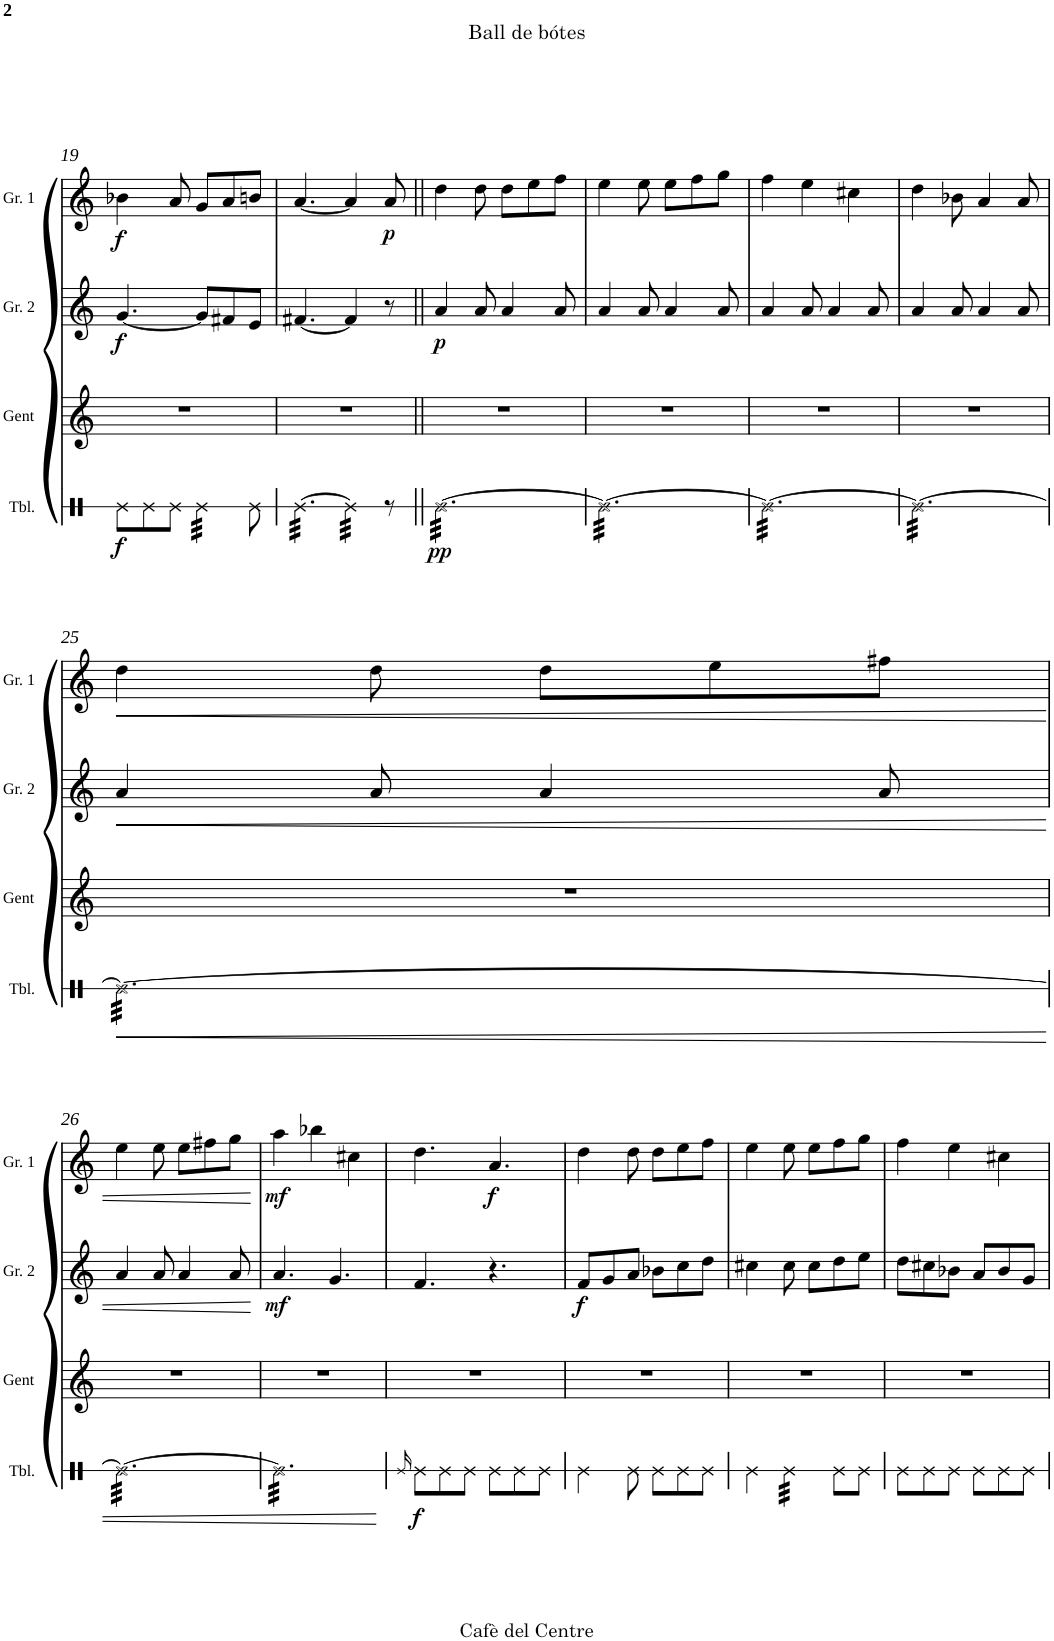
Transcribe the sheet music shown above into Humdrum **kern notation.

**kern	**dynam	**kern	**kern	**dynam	**kern	**dynam
*part4	*part4	*part3	*part2	*part2	*part1	*part1
*staff4	*staff4	*staff3	*staff2	*staff2	*staff1	*staff1
*I"Timbal	*	*I"Gent	*I"Gralla 2	*	*I"Gralla 1	*
*I'Tbl.	*	*I'Gent	*I'Gr. 2	*	*I'Gr. 1	*
!!LO:PB:g=z
*clefX	*	*clefG2	*clefG2	*	*clefG2	*
*k[]	*	*k[]	*k[]	*	*k[]	*
*M6/8	*	*M6/8	*M6/8	*	*M6/8	*
=19	=19	=19	=19	=19	=19	=19
!	!LO:DY:b	!	!	!LO:DY:b	!	!LO:DY:b
8Re\L	f	2.r	[4.g/	f	4b-X\	f
8Re\	.	.	.	.	.	.
8Re\J	.	.	.	.	8a/	.
*tremolo	*	*	*	*	*	*
32Re\LLL	.	.	8g/L]	.	8g/L	.
32Re\	.	.	.	.	.	.
32Re\	.	.	.	.	.	.
32Re\	.	.	.	.	.	.
32Re\	.	.	8f#X/	.	8a/	.
32Re\	.	.	.	.	.	.
32Re\	.	.	.	.	.	.
32Re\JJJ	.	.	.	.	.	.
*Xtremolo	*	*	*	*	*	*
8Re\	.	.	8e/J	.	8bn/J	.
=20	=20	=20	=20	=20	=20	=20
*tremolo	*	*	*	*	*	*
[32Re\LLL	.	2.r	[4.f#X/	.	[4.a/	.
32Re\	.	.	.	.	.	.
32Re\	.	.	.	.	.	.
32Re\	.	.	.	.	.	.
32Re\	.	.	.	.	.	.
32Re\	.	.	.	.	.	.
32Re\	.	.	.	.	.	.
32Re\	.	.	.	.	.	.
32Re\	.	.	.	.	.	.
32Re\	.	.	.	.	.	.
32Re\	.	.	.	.	.	.
32Re\JJJ	.	.	.	.	.	.
32Re\]LLL	.	.	4f#/]	.	4a/]	.
32Re\	.	.	.	.	.	.
32Re\	.	.	.	.	.	.
32Re\	.	.	.	.	.	.
32Re\	.	.	.	.	.	.
32Re\	.	.	.	.	.	.
32Re\	.	.	.	.	.	.
32Re\JJJ	.	.	.	.	.	.
!	!	!	!	!	!	!LO:DY:b
8r	.	.	8r	.	8a/	p
=21||	=21||	=21||	=21||	=21||	=21||	=21||
!	!LO:DY:b	!	!	!LO:DY:b	!	!
[32Re\LLL	pp	2.r	4a/	p	4dd\	.
32Re\	.	.	.	.	.	.
32Re\	.	.	.	.	.	.
32Re\	.	.	.	.	.	.
32Re\	.	.	.	.	.	.
32Re\	.	.	.	.	.	.
32Re\	.	.	.	.	.	.
32Re\	.	.	.	.	.	.
32Re\	.	.	8a/	.	8dd\	.
32Re\	.	.	.	.	.	.
32Re\	.	.	.	.	.	.
32Re\	.	.	.	.	.	.
32Re\	.	.	4a/	.	8dd\L	.
32Re\	.	.	.	.	.	.
32Re\	.	.	.	.	.	.
32Re\	.	.	.	.	.	.
32Re\	.	.	.	.	8ee\	.
32Re\	.	.	.	.	.	.
32Re\	.	.	.	.	.	.
32Re\	.	.	.	.	.	.
32Re\	.	.	8a/	.	8ff\J	.
32Re\	.	.	.	.	.	.
32Re\	.	.	.	.	.	.
32Re\JJJ	.	.	.	.	.	.
=22	=22	=22	=22	=22	=22	=22
32Re\LLL	.	2.r	4a/	.	4ee\	.
32Re\	.	.	.	.	.	.
32Re\	.	.	.	.	.	.
32Re\	.	.	.	.	.	.
32Re\	.	.	.	.	.	.
32Re\	.	.	.	.	.	.
32Re\	.	.	.	.	.	.
32Re\	.	.	.	.	.	.
32Re\	.	.	8a/	.	8ee\	.
32Re\	.	.	.	.	.	.
32Re\	.	.	.	.	.	.
32Re\	.	.	.	.	.	.
32Re\	.	.	4a/	.	8ee\L	.
32Re\	.	.	.	.	.	.
32Re\	.	.	.	.	.	.
32Re\	.	.	.	.	.	.
32Re\	.	.	.	.	8ff\	.
32Re\	.	.	.	.	.	.
32Re\	.	.	.	.	.	.
32Re\	.	.	.	.	.	.
32Re\	.	.	8a/	.	8gg\J	.
32Re\	.	.	.	.	.	.
32Re\	.	.	.	.	.	.
32Re\JJJ	.	.	.	.	.	.
=23	=23	=23	=23	=23	=23	=23
32Re\LLL	.	2.r	4a/	.	4ff\	.
32Re\	.	.	.	.	.	.
32Re\	.	.	.	.	.	.
32Re\	.	.	.	.	.	.
32Re\	.	.	.	.	.	.
32Re\	.	.	.	.	.	.
32Re\	.	.	.	.	.	.
32Re\	.	.	.	.	.	.
32Re\	.	.	8a/	.	4ee\	.
32Re\	.	.	.	.	.	.
32Re\	.	.	.	.	.	.
32Re\	.	.	.	.	.	.
32Re\	.	.	4a/	.	.	.
32Re\	.	.	.	.	.	.
32Re\	.	.	.	.	.	.
32Re\	.	.	.	.	.	.
32Re\	.	.	.	.	4cc#X\	.
32Re\	.	.	.	.	.	.
32Re\	.	.	.	.	.	.
32Re\	.	.	.	.	.	.
32Re\	.	.	8a/	.	.	.
32Re\	.	.	.	.	.	.
32Re\	.	.	.	.	.	.
32Re\JJJ	.	.	.	.	.	.
=24	=24	=24	=24	=24	=24	=24
32Re\LLL	.	2.r	4a/	.	4dd\	.
32Re\	.	.	.	.	.	.
32Re\	.	.	.	.	.	.
32Re\	.	.	.	.	.	.
32Re\	.	.	.	.	.	.
32Re\	.	.	.	.	.	.
32Re\	.	.	.	.	.	.
32Re\	.	.	.	.	.	.
32Re\	.	.	8a/	.	8b-X\	.
32Re\	.	.	.	.	.	.
32Re\	.	.	.	.	.	.
32Re\	.	.	.	.	.	.
32Re\	.	.	4a/	.	4a/	.
32Re\	.	.	.	.	.	.
32Re\	.	.	.	.	.	.
32Re\	.	.	.	.	.	.
32Re\	.	.	.	.	.	.
32Re\	.	.	.	.	.	.
32Re\	.	.	.	.	.	.
32Re\	.	.	.	.	.	.
32Re\	.	.	8a/	.	8a/	.
32Re\	.	.	.	.	.	.
32Re\	.	.	.	.	.	.
32Re\JJJ	.	.	.	.	.	.
!!LO:LB:g=z
=25	=25	=25	=25	=25	=25	=25
!	!LO:HP:b	!	!	!LO:HP:b	!	!LO:HP:b
32Re\LLL	<	2.r	4a/	<	4dd\	<
32Re\	.	.	.	.	.	.
32Re\	.	.	.	.	.	.
32Re\	.	.	.	.	.	.
32Re\	.	.	.	.	.	.
32Re\	.	.	.	.	.	.
32Re\	.	.	.	.	.	.
32Re\	.	.	.	.	.	.
32Re\	.	.	8a/	.	8dd\	.
32Re\	.	.	.	.	.	.
32Re\	.	.	.	.	.	.
32Re\	.	.	.	.	.	.
32Re\	.	.	4a/	.	8dd\L	.
32Re\	.	.	.	.	.	.
32Re\	.	.	.	.	.	.
32Re\	.	.	.	.	.	.
32Re\	.	.	.	.	8ee\	.
32Re\	.	.	.	.	.	.
32Re\	.	.	.	.	.	.
32Re\	.	.	.	.	.	.
32Re\	.	.	8a/	.	8ff#X\J	.
32Re\	.	.	.	.	.	.
32Re\	.	.	.	.	.	.
32Re\JJJ	.	.	.	.	.	.
!!LO:LB:g=z
=26	=26	=26	=26	=26	=26	=26
32Re\LLL	.	2.r	4a/	.	4ee\	.
32Re\	.	.	.	.	.	.
32Re\	.	.	.	.	.	.
32Re\	.	.	.	.	.	.
32Re\	.	.	.	.	.	.
32Re\	.	.	.	.	.	.
32Re\	.	.	.	.	.	.
32Re\	.	.	.	.	.	.
32Re\	.	.	8a/	.	8ee\	.
32Re\	.	.	.	.	.	.
32Re\	.	.	.	.	.	.
32Re\	.	.	.	.	.	.
32Re\	.	.	4a/	.	8ee\L	.
32Re\	.	.	.	.	.	.
32Re\	.	.	.	.	.	.
32Re\	.	.	.	.	.	.
32Re\	.	.	.	.	8ff#X\	.
32Re\	.	.	.	.	.	.
32Re\	.	.	.	.	.	.
32Re\	.	.	.	.	.	.
32Re\	.	.	8a/	.	8gg\J	.
32Re\	.	.	.	.	.	.
32Re\	.	.	.	.	.	.
32Re\JJJ	.	.	.	.	.	.
.	.	.	.	[	.	[
=27	=27	=27	=27	=27	=27	=27
!	!	!	!	!LO:DY:b	!	!LO:DY:b
32Re\]LLL	.	2.r	4.a/	mf	4aa\	mf
32Re\	.	.	.	.	.	.
32Re\	.	.	.	.	.	.
32Re\	.	.	.	.	.	.
32Re\	.	.	.	.	.	.
32Re\	.	.	.	.	.	.
32Re\	.	.	.	.	.	.
32Re\	.	.	.	.	.	.
32Re\	.	.	.	.	4bb-X\	.
32Re\	.	.	.	.	.	.
32Re\	.	.	.	.	.	.
32Re\	.	.	.	.	.	.
32Re\	.	.	4.g/	.	.	.
32Re\	.	.	.	.	.	.
32Re\	.	.	.	.	.	.
32Re\	.	.	.	.	.	.
32Re\	.	.	.	.	4cc#X\	.
32Re\	.	.	.	.	.	.
32Re\	.	.	.	.	.	.
32Re\	.	.	.	.	.	.
32Re\	.	.	.	.	.	.
32Re\	.	.	.	.	.	.
32Re\	.	.	.	.	.	.
32Re\JJJ	.	.	.	.	.	.
*Xtremolo	*	*	*	*	*	*
.	[	.	.	.	.	.
=28	=28	=28	=28	=28	=28	=28
16qRe/	.	.	.	.	.	.
!	!LO:DY:b	!	!	!	!	!
8Re\L	f	2.r	4.f/	.	4.dd\	.
8Re\	.	.	.	.	.	.
8Re\J	.	.	.	.	.	.
!	!	!	!	!	!	!LO:DY:b
8Re\L	.	.	4.r	.	4.a/	f
8Re\	.	.	.	.	.	.
8Re\J	.	.	.	.	.	.
=29	=29	=29	=29	=29	=29	=29
!	!	!	!	!LO:DY:b	!	!
4Re\	.	2.r	8f/L	f	4dd\	.
.	.	.	8g/	.	.	.
8Re\	.	.	8a/J	.	8dd\	.
8Re\L	.	.	8b-X\L	.	8dd\L	.
8Re\	.	.	8cc\	.	8ee\	.
8Re\J	.	.	8dd\J	.	8ff\J	.
=30	=30	=30	=30	=30	=30	=30
4Re\	.	2.r	4cc#X\	.	4ee\	.
*tremolo	*	*	*	*	*	*
32Re\LLL	.	.	8cc#\	.	8ee\	.
32Re\	.	.	.	.	.	.
32Re\	.	.	.	.	.	.
32Re\	.	.	.	.	.	.
32Re\	.	.	8cc#\L	.	8ee\L	.
32Re\	.	.	.	.	.	.
32Re\	.	.	.	.	.	.
32Re\JJJ	.	.	.	.	.	.
*Xtremolo	*	*	*	*	*	*
8Re\L	.	.	8dd\	.	8ff\	.
8Re\J	.	.	8ee\J	.	8gg\J	.
=31	=31	=31	=31	=31	=31	=31
8Re\L	.	2.r	8dd\L	.	4ff\	.
8Re\	.	.	8cc#X\	.	.	.
8Re\J	.	.	8b-X\J	.	4ee\	.
8Re\L	.	.	8a/L	.	.	.
8Re\	.	.	8b-/	.	4cc#X\	.
8Re\J	.	.	8g/J	.	.	.
=	=	=	=	=	=	=
*-	*-	*-	*-	*-	*-	*-
